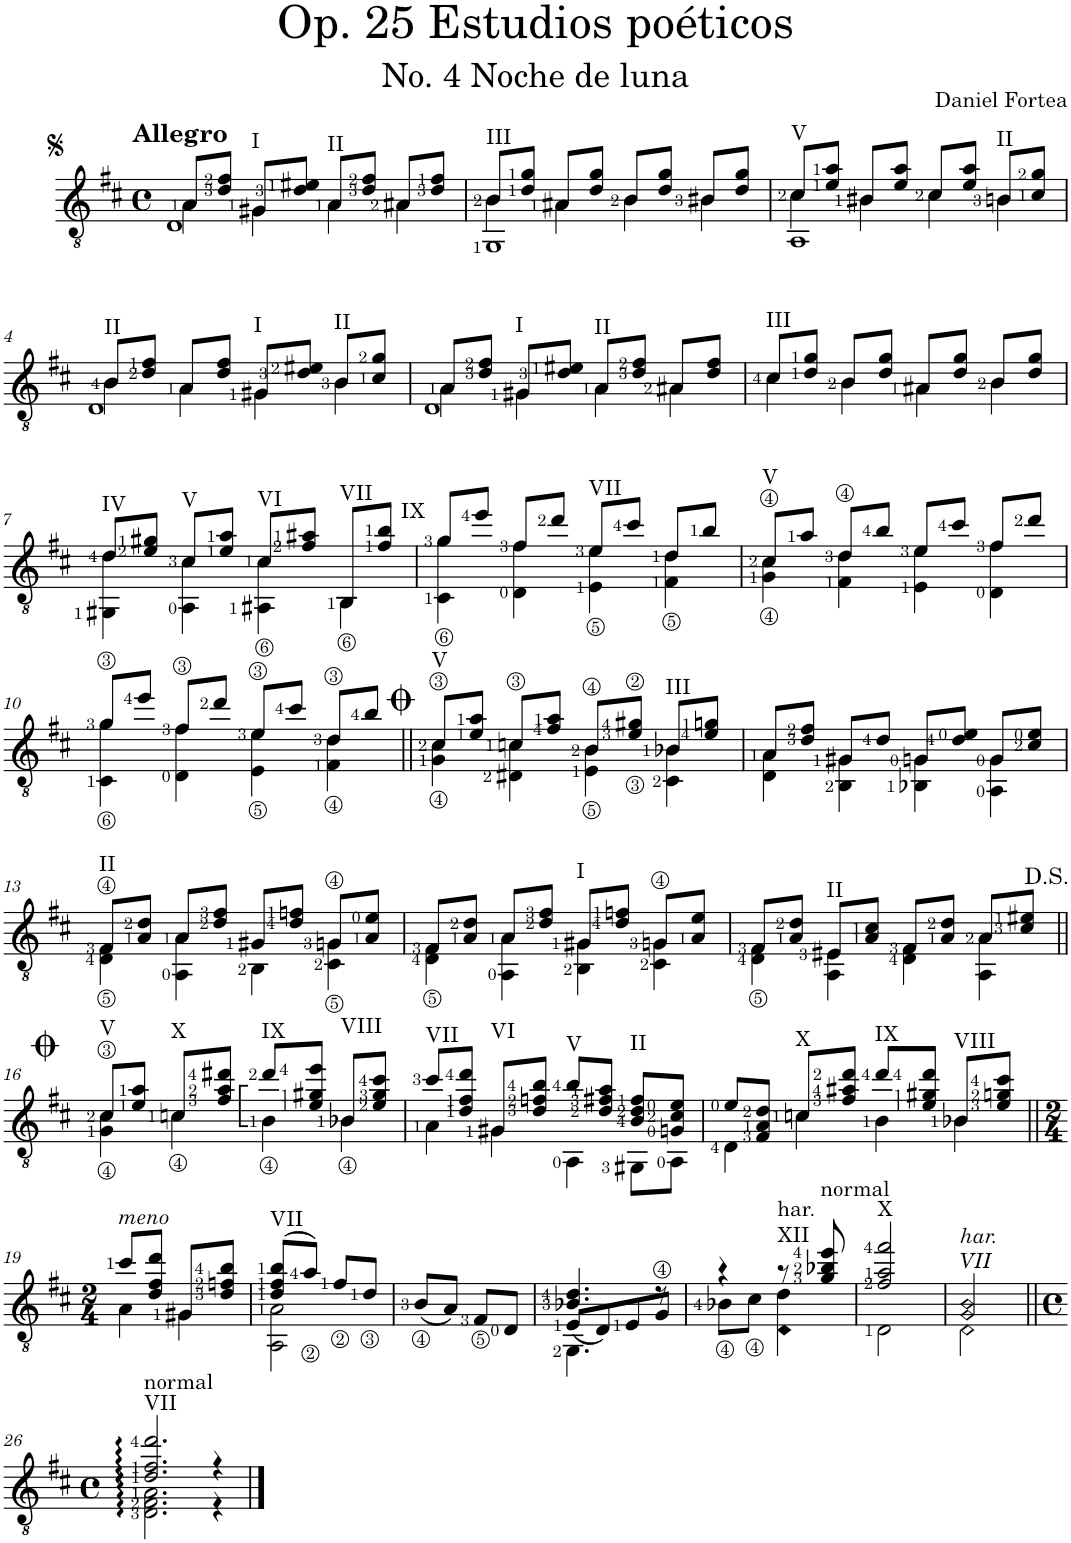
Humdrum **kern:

**kern
*part1
*staff1
*I"Guitar
*I'Guit.
*clefGv2
*k[f#c#]
*D:
*M4/4
*met(c)
=1
*^
*	*^
!LO:TX:a:B:t=Allegro	!	!
8A/L	4A\	1D
8d/ 8f#/J	.	.
!LO:TX:a:t=I	!	!
8G#X/L	4G#\	.
8d/ 8e#X/J	.	.
!LO:TX:a:t=II	!	!
8A/L	4A\	.
8d/ 8f#/J	.	.
8A#X/L	4A#\	.
8d/ 8f#/J	.	.
=2	=2	=2
!LO:TX:a:t=III	!	!
8B/L	4B\	1GG
8d/ 8g/J	.	.
8A#X/L	4A#\	.
8d/ 8g/J	.	.
8B/L	4B\	.
8d/ 8g/J	.	.
8B#X/L	4B#\	.
8d/ 8g/J	.	.
=3	=3	=3
!LO:TX:a:t=V	!	!
8c#/L	4c#\	1AA
8e/ 8a/J	.	.
8B#X/L	4B#\	.
8e/ 8a/J	.	.
8c#/L	4c#\	.
8e/ 8a/J	.	.
!LO:TX:a:t=II	!	!
8Bn/L	4B\	.
8c#/ 8g/J	.	.
!!LO:LB:g=z	!!	!!
=4	=4	=4
!LO:TX:a:t=II	!	!
8B/L	4B\	1D
8d/ 8f#/J	.	.
8A/L	4A\	.
8d/ 8f#/J	.	.
!LO:TX:a:t=I	!	!
8G#X/L	4G#\	.
8d/ 8e#X/J	.	.
!LO:TX:a:t=II	!	!
8B/L	4B\	.
8c#/ 8g/J	.	.
=5	=5	=5
8A/L	4A\	1D
8d/ 8f#/J	.	.
!LO:TX:a:t=I	!	!
8G#X/L	4G#\	.
8d/ 8e#X/J	.	.
!LO:TX:a:t=II	!	!
8A/L	4A\	.
8d/ 8f#/J	.	.
8A#X/L	4A#\	.
8d/ 8f#/J	.	.
*	*v	*v
=6	=6
!LO:TX:a:t=III	!
8c#/L	4c#\
8d/ 8g/J	.
8B/L	4B\
8d/ 8g/J	.
8A#X/L	4A#\
8d/ 8g/J	.
8B/L	4B\
8d/ 8g/J	.
!!LO:LB:g=z	!!
=7	=7
!LO:TX:a:t=IV	!
8d/L	4GG#X\ 4d\
8e/ 8g#X/J	.
!LO:TX:a:t=V	!
8c#/L	4AA\ 4c#\
8e/ 8a/J	.
!LO:TX:a:t=VI	!
8c#/L	4AA#X\ 4c#\
8f#/ 8a#X/J	.
!LO:TX:a:t=VII	!
8BB</L	4BB\
8f#/ 8b/J	.
=8	=8
!LO:TX:a:t=IX	!
8g/L	4C#\ 4g\
8ee/J	.
8f#/L	4D\ 4f#\
8dd/J	.
!LO:TX:a:t=VII	!
8e/L	4E\ 4e\
8cc#/J	.
8d/L	4F#\ 4d\
8b/J	.
=9	=9
!LO:TX:a:t=V	!
8c#/L	4G\ 4c#\
8a/J	.
8d/L	4F#\ 4d\
8b/J	.
8e/L	4E\ 4e\
8cc#/J	.
8f#/L	4D\ 4f#\
8dd/J	.
!!LO:LB:g=z	!!
=10	=10
8g/L	4C#\ 4g\
8ee/J	.
8f#/L	4D\ 4f#\
8dd/J	.
8e/L	4E\ 4e\
8cc#/J	.
8d/L	4F#\ 4d\
8b/J	.
=11||	=11||
!LO:TX:a:t=V	!
8c#/L	4G\ 4c#\
8e/ 8a/J	.
8cn/L	4D#X\ 4c\
8f#/ 8a/J	.
8B/L	4E\ 4B\
8e/< 8g#X/<J	.
!LO:TX:a:t=III	!
8B-X/L	4C#\ 4B-\
8e/ 8gn/J	.
=12	=12
8A/L	4D\ 4A\
8d/ 8f#/J	.
8G#X/L	4BB\ 4G#\
8d/J	.
8Gn/L	4BB-X\ 4G\
8d/ 8e/J	.
8G/L	4AA\ 4G\
8c#/ 8e/J	.
!!LO:LB:g=z	!!
=13	=13
!LO:TX:a:t=II	!
8F#/L	4D\ 4F#\
8A/ 8d/J	.
8A/L	4AA\ 4A\
8d/ 8f#/J	.
8G#X/L	4BB\
8d/ 8fn/J	.
8Gn/L	4C#\ 4G\
8A/ 8e/J	.
=14	=14
8F#/L	4D\ 4F#\
8A/ 8d/J	.
8A/L	4AA\ 4A\
8d/ 8f#/J	.
!LO:TX:a:t=I	!
8G#X/L	4BB\ 4G#\
8d/ 8fn/J	.
8Gn/L	4C#\ 4G\
8A/ 8e/J	.
=15	=15
8F#/L	4D\ 4F#\
8A/ 8d/J	.
!LO:TX:a:t=II	!
8E#X/L	4AA\ 4E#\
8A/ 8c#/J	.
8F#/L	4D\ 4F#\
8A/ 8d/J	.
8A/L	4AA\ 4A\
8c#/ 8e#X/J	.
!!LO:LB:g=z	!!
=16||	=16||
!LO:TX:a:t=V	!
8c#/L	4G\ 4c#\
8e/ 8a/J	.
!LO:TX:a:t=X	!
8cn</L	4c\
8f#/ 8a/ 8dd#X/J	.
!LO:TX:a:t=IX	!
8dd#/L	4B::\
8e/ 8g#X/ 8ee/J	.
!LO:TX:a:t=VIII	!
8B-X</L	4B-\
8e/ 8g#/ 8cc#/J	.
=17	=17
!LO:TX:a:t=VII	!
8cc#/L	4A\
8d/ 8f#/ 8dd/J	.
!LO:TX:a:t=VI	!
8G#X/L	4G#\
8d/ 8fn/ 8b/J	.
!LO:TX:a:t=V	!
8b/L	4AA\
8d/ 8f#X/ 8a/J	.
!LO:TX:a:t=II	!
8B/ 8d/ 8f#/L	8GG#X\L
8Gn/ 8c#/ 8e/J	8AA\J
=18	=18
8e/L	4D\
8F#/ 8A/ 8d/J	.
!LO:TX:a:t=X	!
8cn/L	4c\
8f#/ 8a#X/ 8dd/J	.
!LO:TX:a:t=IX	!
8dd/L	4B\
8e/ 8g#X/ 8dd/J	.
!LO:TX:a:t=VIII	!
8B-X/L	4B-\
8e/ 8gn/ 8cc#/J	.
!!LO:LB:g=z	!!
=19||	=19||
*M2/4	*
!LO:TX:a:i:t=meno	!
8cc#/L	4A\
8d/ 8f#/ 8dd/J	.
8G#X/L	4G#\
8d/ 8fn/ 8b/J	.
=20	=20
!LO:TX:a:t=VII	!
(8d/ 8f#/ 8b/L	2AA\ 2A\
8a</J)	.
8f#</L	.
8d</J	.
*v	*v
=21
(<8B</L
8A/J)
8F#</L
8D/J
=22
*^
*	*^
4.B-X/ 4.d/	(<8E/L	4.GG\
.	8D/)	.
.	8E/	.
8r	8G/J	8ryy
=23	=23	=23
*	*	*^
4r	8B-X\L	4ryy	4ryy
.	8c#\J	.	.
!LO:TX:a:t=har.	!	!	!
!LO:TX:a:t=XII	!	!	!
8r	4d\	4D\	4d
!LO:TX:a:t=normal	!	!	!
8g/ 8b-X/ 8ee/	.	.	.
*	*v	*v	*v
=24	=24
!LO:TX:a:t=X	!
2f#/ 2a/ 2ff#/	2D\
=25	=25
*	*^
!LO:TX:a:i:t=har.	!	!
!LO:TX:a:t=VII	!	!
2G/ 2B/	2D\	2A 2d 2f#
*v	*v	*v
!!LO:LB:g=z
=26||
*M4/4
*met(c)
*^
*	*^
!LO:TX:a:t=VII	!	!
!LO:TX:a:t=normal	!	!
*	*v	*v
2.d/:: 2.f#/:: 2.dd/::	2.D\: 2.F#\: 2.A\:
4r	4r
*v	*v
==
*-
